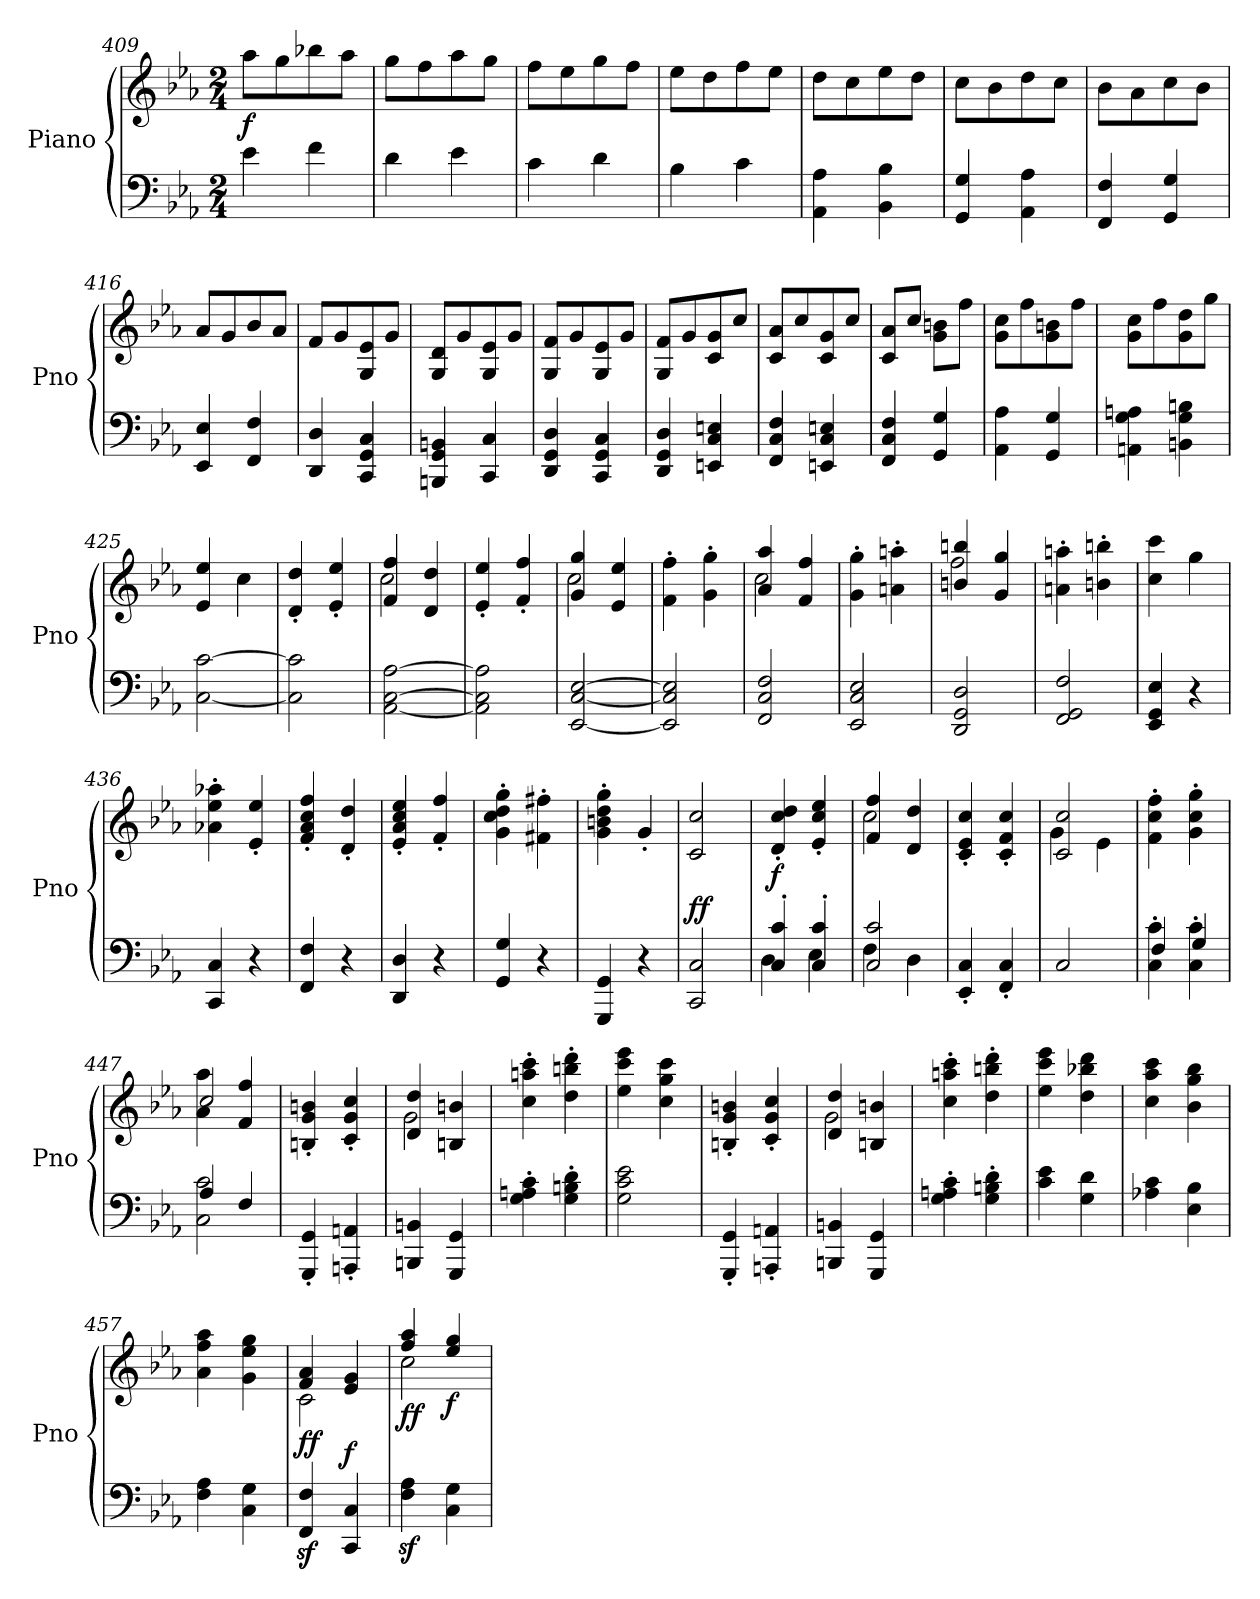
**kern	**kern	**dynam
*part1	*part1	*part1
*staff2	*staff1	*staff1/2
*I"Piano	*	*
*I'Pno	*	*
*clefF4	*clefG2	*
*k[b-e-a-]	*k[b-e-a-]	*
*M2/4	*M2/4	*
=409	=409	=409
!	!	!LO:DY:b
4e-\	8aa-\L	f
.	8gg\	.
4f\	8bb-X\	.
.	8aa-\J	.
=410	=410	=410
4d\	8gg\L	.
.	8ff\	.
4e-\	8aa-\	.
.	8gg\J	.
=411	=411	=411
4c\	8ff\L	.
.	8ee-\	.
4d\	8gg\	.
.	8ff\J	.
=412	=412	=412
4B-\	8ee-\L	.
.	8dd\	.
4c\	8ff\	.
.	8ee-\J	.
=413	=413	=413
4AA-\ 4A-\	8dd\L	.
.	8cc\	.
4BB-\ 4B-\	8ee-\	.
.	8dd\J	.
=414	=414	=414
4GG/ 4G/	8cc\L	.
.	8b-\	.
4AA-\ 4A-\	8dd\	.
.	8cc\J	.
!!LO:LB:g=z
=415	=415	=415
4FF/ 4F/	8b-\L	.
.	8a-\	.
4GG/ 4G/	8cc\	.
.	8b-\J	.
=416	=416	=416
4EE-/ 4E-/	8a-/L	.
.	8g/	.
4FF/ 4F/	8b-/	.
.	8a-/J	.
=417	=417	=417
4DD/ 4D/	8f/L	.
.	8g/	.
4CC/ 4GG/ 4C/	8G/ 8e-/	.
.	8g/J	.
=418	=418	=418
4BBBn/ 4GG/ 4BBn/	8G/ 8d/L	.
.	8g/	.
4CC/ 4C/	8G/ 8e-/	.
.	8g/J	.
=419	=419	=419
4DD/ 4GG/ 4D/	8G/ 8f/L	.
.	8g/	.
4CC/ 4GG/ 4C/	8G/ 8e-/	.
.	8g/J	.
=420	=420	=420
4DD/ 4GG/ 4D/	8G/ 8f/L	.
.	8g/	.
4EEn/ 4C/ 4En/	8c/ 8g/	.
.	8cc/J	.
=421	=421	=421
4FF/ 4C/ 4F/	8c/ 8a-/L	.
.	8cc/	.
4EEn/ 4C/ 4En/	8c/ 8g/	.
.	8cc/J	.
=422	=422	=422
4FF/ 4C/ 4F/	8c/ 8a-/L	.
.	8cc/J	.
4GG/ 4G/	8g\ 8bn\L	.
.	8ff\J	.
=423	=423	=423
4AA-\ 4A-\	8g\ 8cc\L	.
.	8ff\	.
4GG/ 4G/	8g\ 8bn\	.
.	8ff\J	.
!!LO:LB:g=z
=424	=424	=424
4AAn\ 4G\ 4An\	8g\ 8cc\L	.
.	8ff\	.
4BBn\ 4G\ 4Bn\	8g\ 8dd\	.
.	8gg\J	.
=425	=425	=425
[2C\ [2c\	4e-/ 4ee-/	.
.	4cc\	.
=426	=426	=426
2C\] 2c\]	4d/' 4dd/'	.
.	4e-/' 4ee-/'	.
=427	=427	=427
*	*^	*
[2AA-\ [2C\ [2A-\	4f/ 4ff/	2cc\	.
.	4d/ 4dd/	.	.
*	*v	*v	*
=428	=428	=428
2AA-\] 2C\] 2A-\]	4e-/' 4ee-/'	.
.	4f/' 4ff/'	.
=429	=429	=429
*	*^	*
[2EE-/ [2C/ [2E-/	4g/ 4gg/	2cc\	.
.	4e-/ 4ee-/	.	.
*	*v	*v	*
=430	=430	=430
2EE-/] 2C/] 2E-/]	4f\' 4ff\'	.
.	4g\' 4gg\'	.
=431	=431	=431
*	*^	*
2FF/ 2C/ 2F/	4a-/ 4aa-/	2cc\	.
.	4f/ 4ff/	.	.
*	*v	*v	*
=432	=432	=432
2EE-/ 2C/ 2E-/	4g\' 4gg\'	.
.	4an\' 4aan\'	.
=433	=433	=433
*	*^	*
2DD/ 2GG/ 2D/	4bn/ 4bbn/	2ff\	.
.	4g/ 4gg/	.	.
*	*v	*v	*
!!LO:LB:g=z
=434	=434	=434
2FF/ 2GG/ 2F/	4an\' 4aan\'	.
.	4bn\' 4bbn\'	.
=435	=435	=435
4EE-/ 4GG/ 4E-/	4cc\ 4ccc\	.
4r	4gg\	.
=436	=436	=436
4CC/ 4C/	4a-X\' 4ee-\' 4aa-X\'	.
4r	4e-/' 4ee-/'	.
=437	=437	=437
4FF/ 4F/	4f/' 4a-/' 4cc/' 4ff/'	.
4r	4d/' 4dd/'	.
=438	=438	=438
4DD/ 4D/	4e-/' 4a-/' 4cc/' 4ee-/'	.
4r	4f/' 4ff/'	.
=439	=439	=439
4GG/ 4G/	4g\' 4cc\' 4dd\' 4gg\'	.
4r	4f#X\' 4ff#X\'	.
=440	=440	=440
4GGG/ 4GG/	4g\' 4bn\' 4dd\' 4gg\'	.
4r	4g'/	.
=441	=441	=441
!	!	!LO:DY:a=2
2CC/ 2C/	2c/ 2cc/	ff
=442	=442	=442
*^	*	*
!	!	!	!LO:DY:b
4C/' 4c/'	4D\	4d/' 4cc/' 4dd/'	f
4C/' 4c/'	4E-\	4e-/' 4cc/' 4ee-/'	.
=443	=443	=443	=443
*	*	*^	*
2C/ 2c/	4F\	4f/ 4ff/	2cc\	.
.	4D\	4d/ 4dd/	.	.
*v	*v	*	*	*
*	*v	*v	*
!!LO:LB:g=z
=444	=444	=444
4EE-/' 4C/'	4c/' 4e-/' 4cc/'	.
4FF/' 4C/'	4c/' 4f/' 4cc/'	.
=445	=445	=445
*	*^	*
2C/	2c/ 2cc/	4g\	.
.	.	4e-\	.
*	*v	*v	*
=446	=446	=446
*^	*	*
4C\' 4c\'	4F/	4f\' 4cc\' 4ff\'	.
4C\' 4c\'	4G/	4g\' 4cc\' 4gg\'	.
=447	=447	=447	=447
*	*	*^	*
2C\ 2c\	4A-/	4a-\ 4aa-\	2cc/	.
.	4F/	4f/ 4ff/	.	.
*v	*v	*	*	*
*	*v	*v	*
=448	=448	=448
4GGG/' 4GG/'	4Bn/' 4g/' 4bn/'	.
4AAAn/' 4AAn/'	4c/' 4g/' 4cc/'	.
=449	=449	=449
*	*^	*
4BBBn/ 4BBn/	4d/ 4dd/	2g\	.
4GGG/ 4GG/	4Bn/ 4bn/	.	.
*	*v	*v	*
=450	=450	=450
4G\' 4An\' 4c\'	4cc\' 4aan\' 4ccc\'	.
4G\' 4Bn\' 4d\'	4dd\' 4bbn\' 4ddd\'	.
=451	=451	=451
2G\ 2c\ 2e-\	4ee-\ 4ccc\ 4eee-\	.
.	4cc\ 4gg\ 4ccc\	.
=452	=452	=452
4GGG/' 4GG/'	4Bn/' 4g/' 4bn/'	.
4AAAn/' 4AAn/'	4c/' 4g/' 4cc/'	.
=453	=453	=453
*	*^	*
4BBBn/ 4BBn/	4d/ 4dd/	2g\	.
4GGG/ 4GG/	4Bn/ 4bn/	.	.
*	*v	*v	*
!!LO:PB:g=z
=454	=454	=454
4G\' 4An\' 4c\'	4cc\' 4aan\' 4ccc\'	.
4G\' 4Bn\' 4d\'	4dd\' 4bbn\' 4ddd\'	.
=455	=455	=455
4c\ 4e-\	4ee-\ 4ccc\ 4eee-\	.
4G\ 4d\	4dd\ 4bb-X\ 4ddd\	.
=456	=456	=456
4A-X\ 4c\	4cc\ 4aa-\ 4ccc\	.
4E-\ 4B-\	4b-\ 4gg\ 4bb-\	.
=457	=457	=457
4F\ 4A-\	4a-\ 4ff\ 4aa-\	.
4C\ 4G\	4g\ 4ee-\ 4gg\	.
=458	=458	=458
*	*^	*
!	!	!	!LO:DY:a=2
4FF/z> 4F/z>	4f/ 4a-/	2c\	ff
!	!	!	!LO:DY:a=2
4CC/ 4C/	4e-/ 4g/	.	f
=459	=459	=459	=459
!	!	!	!LO:DY:b
4F\z> 4A-\z>	4ff/ 4aa-/	2cc\	ff
!	!	!	!LO:DY:b
4C\ 4G\	4ee-/ 4gg/	.	f
*	*v	*v	*
=	=	=
*-	*-	*-
